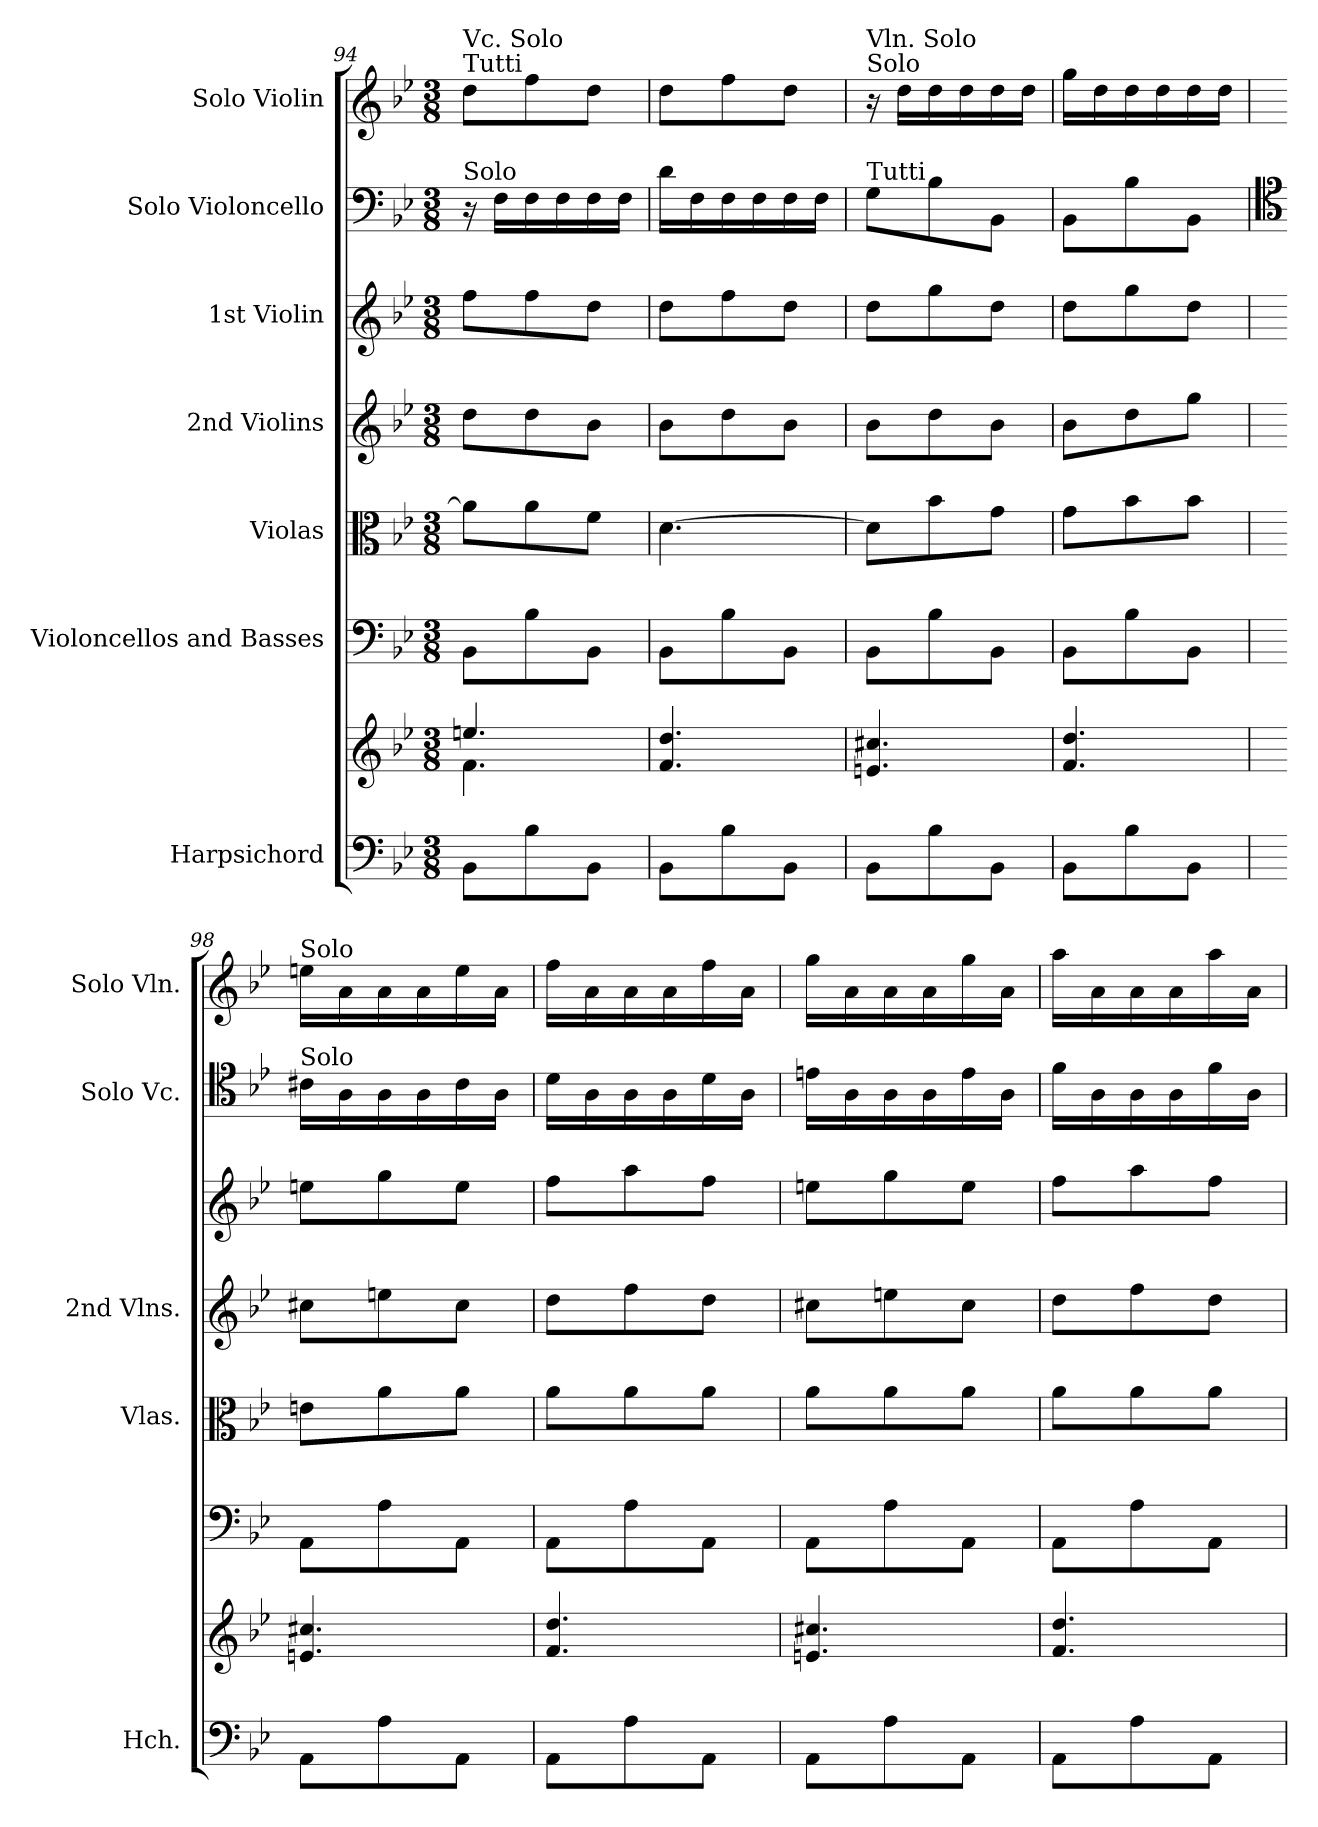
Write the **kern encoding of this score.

**kern	**kern	**kern	**kern	**kern	**kern	**kern	**kern
*part7	*part7	*part6	*part5	*part4	*part3	*part2	*part1
*staff8	*staff7	*staff6	*staff5	*staff4	*staff3	*staff2	*staff1
*I"Harpsichord	*	*I"Violoncellos and Basses	*I"Violas	*I"2nd Violins	*I"1st Violin	*I"Solo Violoncello	*I"Solo Violin
*I'Hch.	*	*	*I'Vlas.	*I'2nd Vlns.	*	*I'Solo Vc.	*I'Solo Vln.
*clefF4	*clefG2	*clefF4	*clefC3	*clefG2	*clefG2	*clefF4	*clefG2
*k[b-e-]	*k[b-e-]	*k[b-e-]	*k[b-e-]	*k[b-e-]	*k[b-e-]	*k[b-e-]	*k[b-e-]
*M3/8	*M3/8	*M3/8	*M3/8	*M3/8	*M3/8	*M3/8	*M3/8
=94	=94	=94	=94	=94	=94	=94	=94
*	*^	*	*	*	*	*	*
!	!	!	!	!	!	!	!	!LO:TX:a:t=Tutti
!	!	!	!	!	!	!	!	!LO:TX:a:t=Vc. Solo
!	!	!	!	!	!	!	!LO:TX:a:t=Solo	!
8BB-\L	4.een/	4.f\	8BB-\L	8a\L]	8dd\L	8ff\L	16r	8dd\L
.	.	.	.	.	.	.	16F\LL	.
8B-\	.	.	8B-\	8a\	8dd\	8ff\	16F\	8ff\
.	.	.	.	.	.	.	16F\	.
8BB-\J	.	.	8BB-\J	8f\J	8b-\J	8dd\J	16F\	8dd\J
.	.	.	.	.	.	.	16F\JJ	.
*	*v	*v	*	*	*	*	*	*
=95	=95	=95	=95	=95	=95	=95	=95
8BB-\L	4.f/ 4.dd/	8BB-\L	[4.d\	8b-\L	8dd\L	16d\LL	8dd\L
.	.	.	.	.	.	16F\	.
8B-\	.	8B-\	.	8dd\	8ff\	16F\	8ff\
.	.	.	.	.	.	16F\	.
8BB-\J	.	8BB-\J	.	8b-\J	8dd\J	16F\	8dd\J
.	.	.	.	.	.	16F\JJ	.
=96	=96	=96	=96	=96	=96	=96	=96
!	!	!	!	!	!	!	!LO:TX:a:t=Solo
!	!	!	!	!	!	!	!LO:TX:a:t=Vln. Solo
!	!	!	!	!	!	!LO:TX:a:t=Tutti	!
8BB-\L	4.en/ 4.cc#X/	8BB-\L	8d\L]	8b-\L	8dd\L	8G\L	16r
.	.	.	.	.	.	.	16dd\LL
8B-\	.	8B-\	8b-\	8dd\	8gg\	8B-\	16dd\
.	.	.	.	.	.	.	16dd\
8BB-\J	.	8BB-\J	8g\J	8b-\J	8dd\J	8BB-\J	16dd\
.	.	.	.	.	.	.	16dd\JJ
=97	=97	=97	=97	=97	=97	=97	=97
8BB-\L	4.f/ 4.dd/	8BB-\L	8g\L	8b-\L	8dd\L	8BB-\L	16gg\LL
.	.	.	.	.	.	.	16dd\
8B-\	.	8B-\	8b-\	8dd\	8gg\	8B-\	16dd\
.	.	.	.	.	.	.	16dd\
8BB-\J	.	8BB-\J	8b-\J	8gg\J	8dd\J	8BB-\J	16dd\
.	.	.	.	.	.	.	16dd\JJ
=98	=98	=98	=98	=98	=98	=98	=98
*	*	*	*	*	*	*clefC4	*
!	!	!	!	!	!	!	!LO:TX:t=Solo
!	!	!	!	!	!	!LO:TX:a:t=Solo	!
8AA\L	4.en/ 4.cc#X/	8AA\L	8en\L	8cc#X\L	8een\L	16c#X\LL	16een\LL
.	.	.	.	.	.	16A\	16a\
8A\	.	8A\	8a\	8een\	8gg\	16A\	16a\
.	.	.	.	.	.	16A\	16a\
8AA\J	.	8AA\J	8a\J	8cc#\J	8ee\J	16c#\	16ee\
.	.	.	.	.	.	16A\JJ	16a\JJ
!!LO:PB:g=z
=99	=99	=99	=99	=99	=99	=99	=99
8AA\L	4.f/ 4.dd/	8AA\L	8a\L	8dd\L	8ff\L	16d\LL	16ff\LL
.	.	.	.	.	.	16A\	16a\
8A\	.	8A\	8a\	8ff\	8aa\	16A\	16a\
.	.	.	.	.	.	16A\	16a\
8AA\J	.	8AA\J	8a\J	8dd\J	8ff\J	16d\	16ff\
.	.	.	.	.	.	16A\JJ	16a\JJ
=100	=100	=100	=100	=100	=100	=100	=100
8AA\L	4.en/ 4.cc#X/	8AA\L	8a\L	8cc#X\L	8een\L	16en\LL	16gg\LL
.	.	.	.	.	.	16A\	16a\
8A\	.	8A\	8a\	8een\	8gg\	16A\	16a\
.	.	.	.	.	.	16A\	16a\
8AA\J	.	8AA\J	8a\J	8cc#\J	8ee\J	16e\	16gg\
.	.	.	.	.	.	16A\JJ	16a\JJ
=101	=101	=101	=101	=101	=101	=101	=101
8AA\L	4.f/ 4.dd/	8AA\L	8a\L	8dd\L	8ff\L	16f\LL	16aa\LL
.	.	.	.	.	.	16A\	16a\
8A\	.	8A\	8a\	8ff\	8aa\	16A\	16a\
.	.	.	.	.	.	16A\	16a\
8AA\J	.	8AA\J	8a\J	8dd\J	8ff\J	16f\	16aa\
.	.	.	.	.	.	16A\JJ	16a\JJ
=	=	=	=	=	=	=	=
*-	*-	*-	*-	*-	*-	*-	*-
